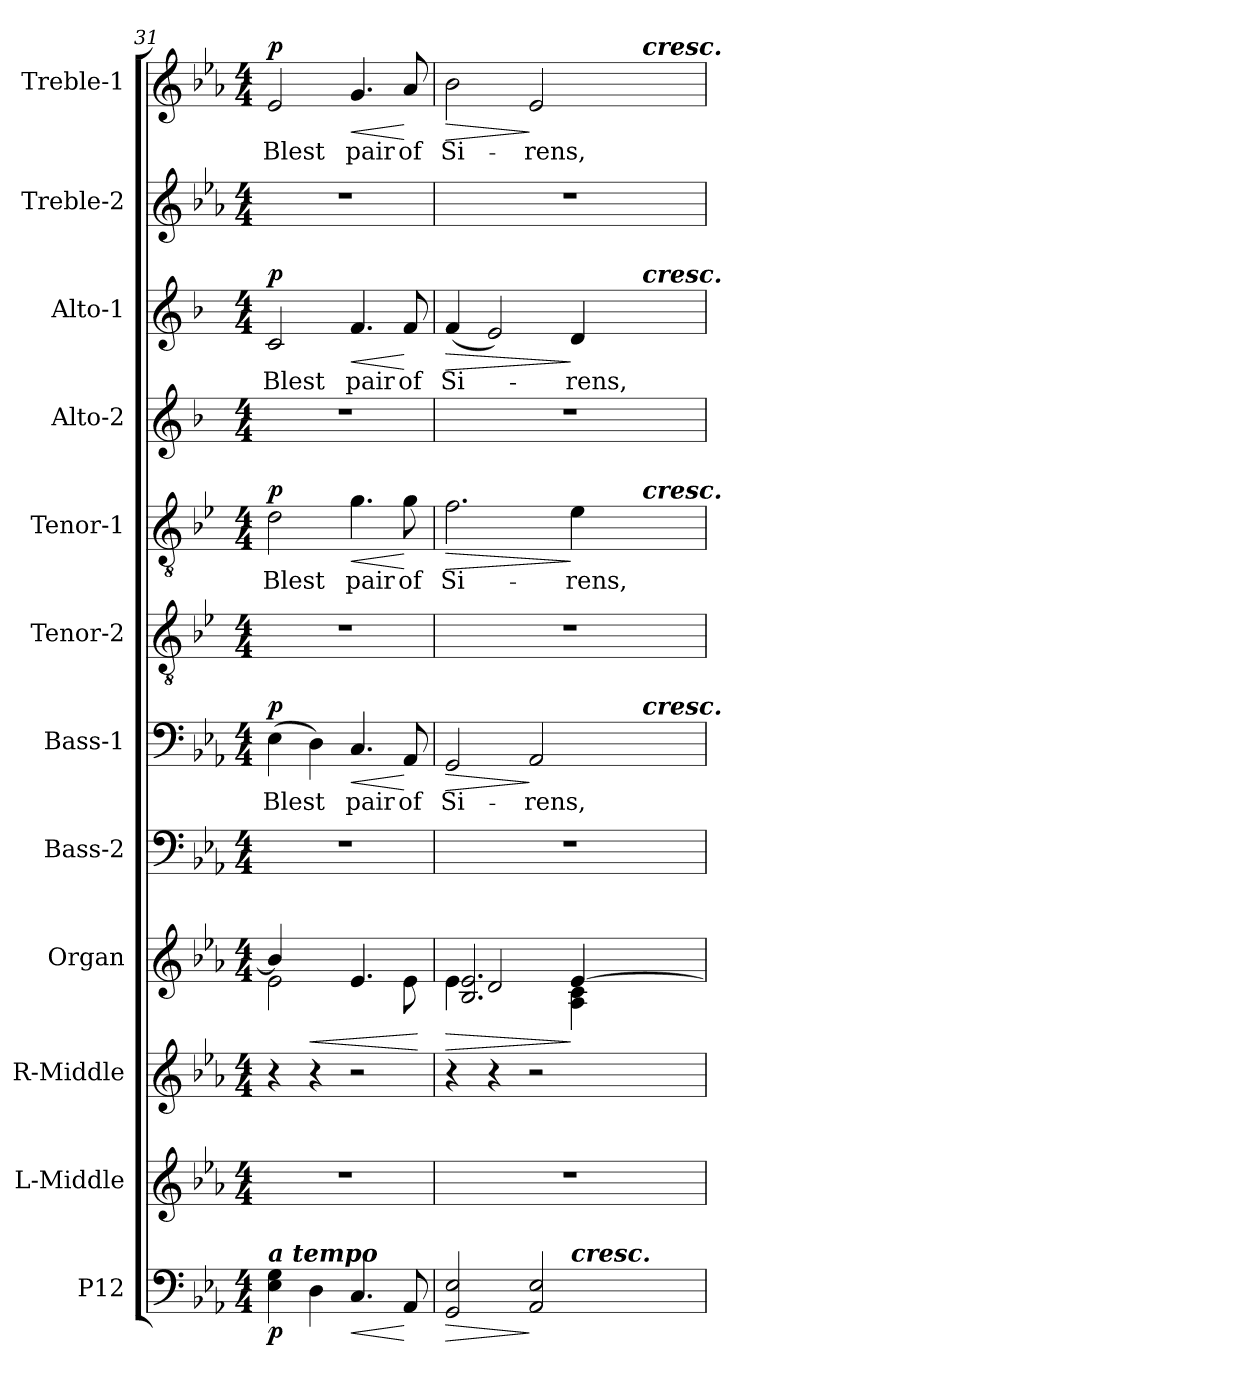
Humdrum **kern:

**kern	**dynam	**kern	**kern	**kern	**dynam	**kern	**kern	**text	**dynam	**kern	**kern	**text	**dynam	**kern	**kern	**text	**dynam	**kern	**kern	**text	**dynam
*part12	*part12	*part11	*part10	*part9	*part9	*part8	*part7	*part7	*part7	*part6	*part5	*part5	*part5	*part4	*part3	*part3	*part3	*part2	*part1	*part1	*part1
*staff12	*staff12	*staff11	*staff10	*staff9	*staff9	*staff8	*staff7	*staff7	*staff7	*staff6	*staff5	*staff5	*staff5	*staff4	*staff3	*staff3	*staff3	*staff2	*staff1	*staff1	*staff1
*I"P12	*	*I"L-Middle	*I"R-Middle	*I"Organ	*	*I"Bass-2	*I"Bass-1	*	*	*I"Tenor-2	*I"Tenor-1	*	*	*I"Alto-2	*I"Alto-1	*	*	*I"Treble-2	*I"Treble-1	*	*
*	*	*I'L-M	*	*	*	*I'B2:	*I'B:	*	*	*I'T2:	*I'T:	*	*	*I'A2:	*I'A:	*	*	*	*	*	*
!!LO:PB:g=z
*clefF4	*	*clefG2	*clefG2	*clefG2	*	*clefF4	*clefF4	*	*	*clefGv2	*clefGv2	*	*	*clefG2	*clefG2	*	*	*clefG2	*clefG2	*	*
*	*	*	*	*	*	*	*	*	*	*ITrd4c7	*ITrd4c7	*	*	*ITrd1c2	*ITrd1c2	*	*	*ITrd-7c-12	*ITrd-7c-12	*	*
*k[b-e-a-]	*	*k[b-e-a-]	*k[b-e-a-]	*k[b-e-a-]	*	*k[b-e-a-]	*k[b-e-a-]	*	*	*k[b-e-a-]	*k[b-e-a-]	*	*	*k[b-e-a-]	*k[b-e-a-]	*	*	*k[b-e-a-]	*k[b-e-a-]	*	*
*E-:	*	*E-:	*E-:	*E-:	*	*E-:	*E-:	*	*	*E-:	*E-:	*	*	*E-:	*E-:	*	*	*E-:	*E-:	*	*
*M4/4	*	*M4/4	*M4/4	*M4/4	*	*M4/4	*M4/4	*	*	*M4/4	*M4/4	*	*	*M4/4	*M4/4	*	*	*M4/4	*M4/4	*	*
=31	=31	=31	=31	=31	=31	=31	=31	=31	=31	=31	=31	=31	=31	=31	=31	=31	=31	=31	=31	=31	=31
*	*	*	*	*^	*	*	*	*	*	*	*	*	*	*	*	*	*	*	*	*	*
!	!	!	!	!	!	!	!	!	!LO:LY:b:color=#000000	!	!	!	!	!	!	!	!	!	!	!	!	!
!	!	!	!	!	!	!	!	!	!	!	!	!	!LO:LY:b:color=#000000	!	!	!	!	!	!	!	!	!
!	!	!	!	!	!	!	!	!	!	!	!	!	!	!	!	!	!LO:LY:b:color=#000000	!	!	!	!	!
!LO:TX:a:Bi:t=a  tempo	!	!	!	!	!	!	!	!	!	!	!	!	!	!	!	!	!	!	!	!	!	!
!	!	!	!	!	!	!	!	!	!	!	!	!	!	!	!	!	!	!	!	!	!LO:LY:b:color=#000000	!
4E-i\ 4Gi	p	1r	4r	4b-i/]	2e-i\	.	1r	(4E-i\	Blest	p	1r	2Gi\	Blest	p	1r	2B-i/	Blest	p	1r	2ee-i/	Blest	p
!	!	!	!	!	!	!LO:HP:b	!	!	!	!	!	!	!	!	!	!	!	!	!	!	!	!
4Di\	.	.	4r	4ryy	.	<	.	4Di\)	.	.	.	.	.	.	.	.	.	.	.	.	.	.
!	!LO:HP:b	!	!	!	!	!	!	!	!	!	!	!	!	!	!	!	!	!	!	!	!	!
!	!	!	!	!	!	!	!	!	!LO:LY:b:color=#000000	!LO:HP:b	!	!	!	!	!	!	!	!	!	!	!	!
!	!	!	!	!	!	!	!	!	!	!	!	!	!LO:LY:b:color=#000000	!LO:HP:b	!	!	!	!	!	!	!	!
!	!	!	!	!	!	!	!	!	!	!	!	!	!	!	!	!	!LO:LY:b:color=#000000	!LO:HP:b	!	!	!	!
!	!	!	!	!	!	!	!	!	!	!	!	!	!	!	!	!	!	!	!	!	!LO:LY:b:color=#000000	!LO:HP:b
4.Ci/	<	.	2r	2ryy	4.e-i/	.	.	4.Ci/	pair	<	.	4.ci\	pair	<	.	4.e-i/	pair	<	.	4.ggi/	pair	<
!	!	!	!	!	!	!	!	!	!LO:LY:b:color=#000000	!	!	!	!	!	!	!	!	!	!	!	!	!
!	!	!	!	!	!	!	!	!	!	!	!	!	!LO:LY:b:color=#000000	!	!	!	!	!	!	!	!	!
!	!	!	!	!	!	!	!	!	!	!	!	!	!	!	!	!	!LO:LY:b:color=#000000	!	!	!	!	!
!	!	!	!	!	!	!	!	!	!	!	!	!	!	!	!	!	!	!	!	!	!LO:LY:b:color=#000000	!
8AA-i/	[	.	.	.	8e-i\	.	.	8AA-i/	of	[	.	8ci\	of	[	.	8e-i/	of	[	.	8aa-i/	of	[
*	*	*	*	*v	*v	*	*	*	*	*	*	*	*	*	*	*	*	*	*	*	*	*
.	.	.	.	.	[	.	.	.	.	.	.	.	.	.	.	.	.	.	.	.	.
=32	=32	=32	=32	=32	=32	=32	=32	=32	=32	=32	=32	=32	=32	=32	=32	=32	=32	=32	=32	=32	=32
!	!LO:HP:b	!	!	!	!LO:HP:b	!	!	!	!	!	!	!	!	!	!	!	!	!	!	!	!
*	*	*	*	*^	*	*	*	*	*	*	*	*	*	*	*	*	*	*	*	*	*
!	!	!	!	!	!	!	!	!	!LO:LY:b:color=#000000	!LO:HP:b	!	!	!	!	!	!	!	!	!	!	!	!
!	!	!	!	!	!	!	!	!	!	!	!	!	!LO:LY:b:color=#000000	!LO:HP:b	!	!	!	!	!	!	!	!
!	!	!	!	!	!	!	!	!	!	!	!	!	!	!	!	!	!LO:LY:b:color=#000000	!LO:HP:b	!	!	!	!
!	!	!	!	!	!	!	!	!	!	!	!	!	!	!	!	!	!	!	!	!	!LO:LY:b:color=#000000	!LO:HP:b
*^	*	*	*	*	*	*	*	*^	*	*	*	*^	*	*	*	*^	*	*	*	*^	*	*
2GGi/ 2E-i	2.ryy	>	1r	4r	4e-i\	2.B-i/ 2.e-i	>	1r	2GGi/	2ryy	Si-	>	1r	2.B-i\	2ryy	Si-	>	1r	(4e-i/	2ryy	Si-	>	1r	2bb-i\	2ryy	Si-	>
.	.	.	.	4r	2di/	.	.	.	.	.	.	.	.	.	.	.	.	.	2di/)	.	.	.	.	.	.	.	.
!	!	!	!	!	!	!	!	!	!	!	!LO:LY:b:color=#000000	!	!	!	!	!	!	!	!	!	!	!	!	!	!	!	!
!	!	!	!	!	!	!	!	!	!	!	!	!	!	!	!	!	!	!	!	!	!	!	!	!	!	!LO:LY:b:color=#000000	!
2AA-i/ 2E-i	.	]	.	2r	.	.	.	.	2AA-i/	4ryy	-rens,	]	.	.	4ryy	.	.	.	.	4ryy	.	.	.	2ee-i/	4ryy	-rens,	]
!	!	!	!	!	!	!	!	!	!	!	!	!	!	!	!	!LO:LY:b:color=#000000	!	!	!	!	!	!	!	!	!	!	!
!	!LO:TX:a:Bi:t=cresc.	!	!	!	!	!	!	!	!	!	!	!	!	!	!	!	!	!	!	!	!	!	!	!	!	!	!
!	!	!	!	!	!	!	!	!	!	!	!	!	!	!	!	!	!	!	!	!	!LO:LY:b:color=#000000	!	!	!	!	!	!
.	4ryy	.	.	.	[4e-i/	4A-i\ 4ci	]	.	.	8ryy	.	.	.	4A-i\	8ryy	-rens,	]	.	4ci/	8ryy	-rens,	]	.	.	8ryy	.	.
.	.	.	.	.	.	.	.	.	.	16ryy	.	.	.	.	16ryy	.	.	.	.	16ryy	.	.	.	.	16ryy	.	.
.	.	.	.	.	.	.	.	.	.	32ryy	.	.	.	.	32ryy	.	.	.	.	32ryy	.	.	.	.	32ryy	.	.
.	.	.	.	.	.	.	.	.	.	64ryy	.	.	.	.	64ryy	.	.	.	.	64ryy	.	.	.	.	64ryy	.	.
.	.	.	.	.	.	.	.	.	.	128...ryy	.	.	.	.	128...ryy	.	.	.	.	128...ryy	.	.	.	.	128...ryy	.	.
!	!	!	!	!	!	!	!	!	!	!	!	!	!	!	!	!	!	!	!	!	!	!	!	!	!LO:TX:a:Bi:t=cresc.	!	!
!	!	!	!	!	!	!	!	!	!	!	!	!	!	!	!	!	!	!	!	!LO:TX:a:Bi:t=cresc.	!	!	!	!	!	!	!
!	!	!	!	!	!	!	!	!	!	!	!	!	!	!	!LO:TX:a:Bi:t=cresc.	!	!	!	!	!	!	!	!	!	!	!	!
!	!	!	!	!	!	!	!	!	!	!LO:TX:a:Bi:t=cresc.	!	!	!	!	!	!	!	!	!	!	!	!	!	!	!	!	!
.	.	.	.	.	.	.	.	.	.	1024ryy	.	.	.	.	1024ryy	.	.	.	.	1024ryy	.	.	.	.	1024ryy	.	.
*v	*v	*	*	*	*v	*v	*	*	*v	*v	*	*	*	*v	*v	*	*	*	*v	*v	*	*	*	*v	*v	*	*
=	=	=	=	=	=	=	=	=	=	=	=	=	=	=	=	=	=	=	=	=	=
*-	*-	*-	*-	*-	*-	*-	*-	*-	*-	*-	*-	*-	*-	*-	*-	*-	*-	*-	*-	*-	*-
